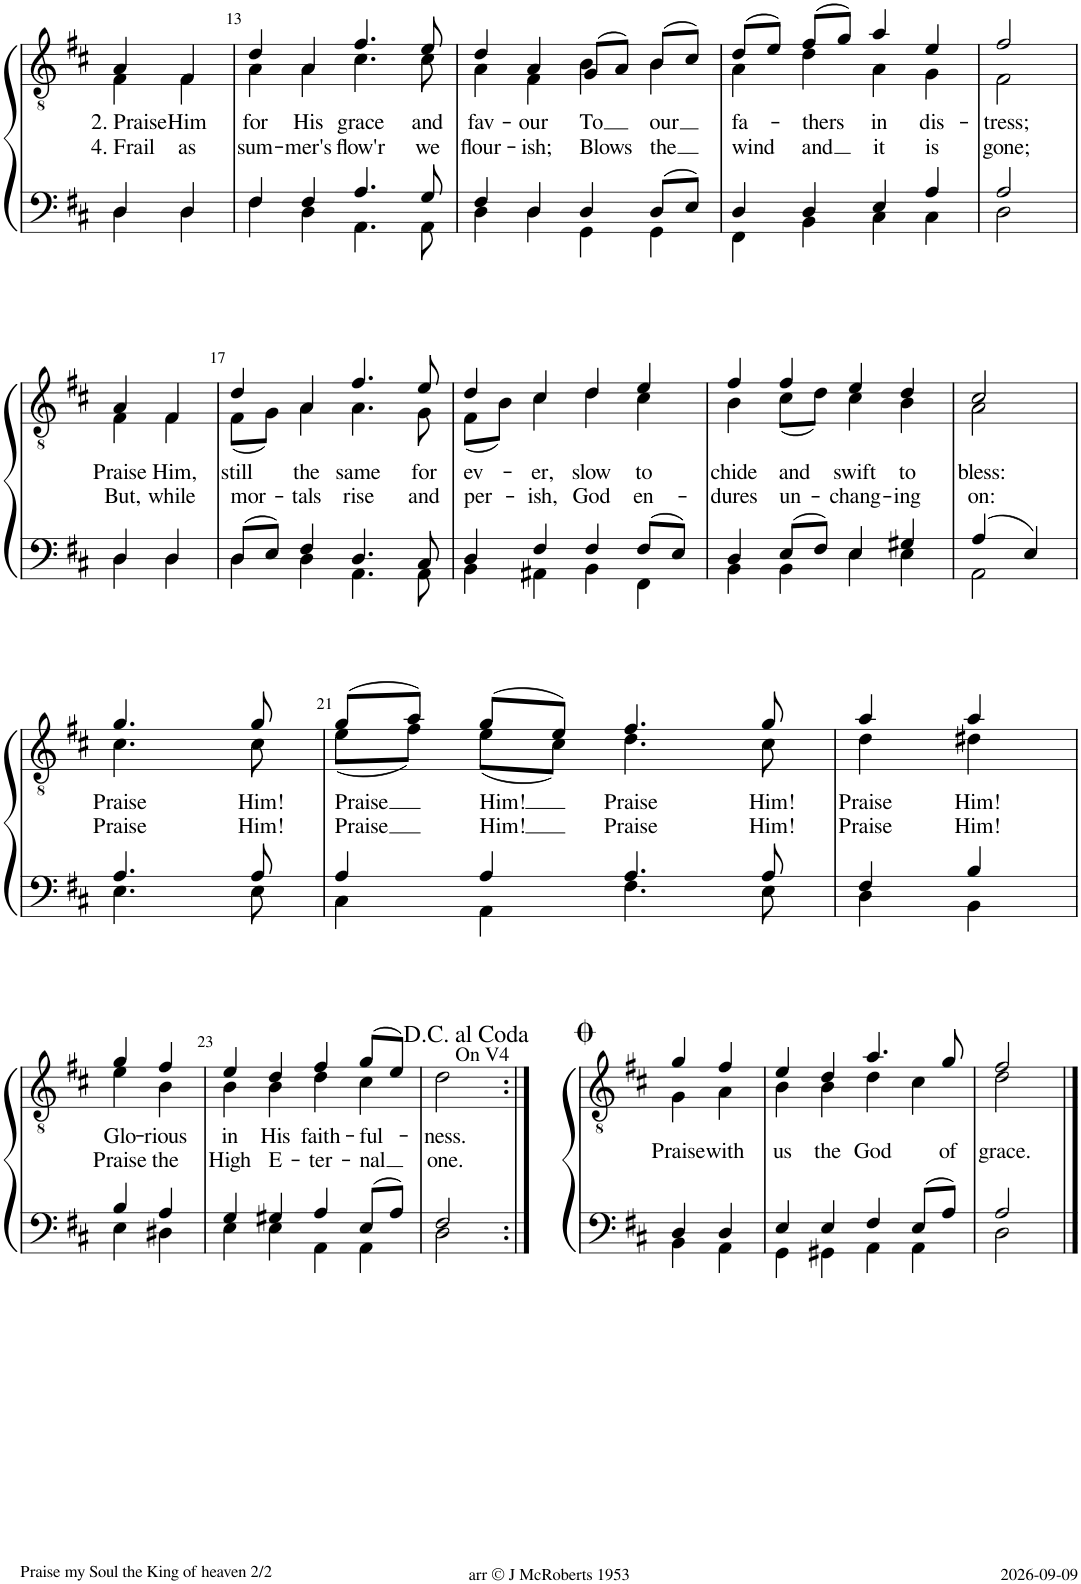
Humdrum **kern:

**kern	**kern	**text	**text
*part1	*part1	*part1	*part1
*staff2	*staff1	*staff1	*staff1
*I"Piano	*	*	*
*I'Pno	*	*	*
!!LO:PB:g=z
*clefF4	*clefGv2	*	*
*k[f#c#]	*k[f#c#]	*	*
*M4/4	*M4/4	*	*
=12X3	=12X3	=12X3	=12X3
*^	*	*	*
!	!	!	!LO:LY:b	!LO:LY:b
*	*	*^	*	*
4D/	4D\	4A/	4F#\	2. Praise	4. Frail
!	!	!	!	!LO:LY:b	!LO:LY:b
4D/	4D\	4F#/	4F#\	Him	as
=13	=13	=13	=13	=13	=13
!	!	!	!	!LO:LY:b	!LO:LY:b
4F#/	4F#\	4d/	4A\	for	sum-
!	!	!	!	!LO:LY:b	!LO:LY:b
4F#/	4D\	4A/	4A\	His	-mer's
!	!	!	!	!LO:LY:b	!LO:LY:b
4.A/	4.AA\	4.f#/	4.c#\	grace	flow'r
!	!	!	!	!LO:LY:b	!LO:LY:b
8G/	8AA\	8e/	8c#\	and	we
=14	=14	=14	=14	=14	=14
!	!	!	!	!LO:LY:b	!LO:LY:b
4F#/	4D\	4d/	4A\	fav-	flour-
!	!	!	!	!LO:LY:b	!LO:LY:b
4D/	4D\	4A/	4F#\	-our	-ish;
!	!	!	!	!LO:LY:b	!LO:LY:b
4D/	4GG\	(8G/L	4B\	To	Blows
.	.	8A/J)	.	.	.
!	!	!	!	!LO:LY:b	!LO:LY:b
8D/L	4GG\	(8B/L	4B\	our	the
8E/J	.	8c#/J)	.	.	.
=15	=15	=15	=15	=15	=15
!	!	!	!	!LO:LY:b	!LO:LY:b
4D/	4FF#\	(8d/L	4A\	fa-	wind
.	.	8e/J)	.	.	.
!	!	!	!	!LO:LY:b	!LO:LY:b
4D/	4BB\	(8f#/L	4d\	-thers	and
.	.	8g/J)	.	.	.
!	!	!	!	!LO:LY:b	!LO:LY:b
4E/	4C#\	4a/	4A\	in	it
!	!	!	!	!LO:LY:b	!LO:LY:b
4A/	4C#\	4e/	4G\	dis-	is
=16	=16	=16	=16	=16	=16
!	!	!	!	!LO:LY:b	!LO:LY:b
2A/	2D\	2f#/	2F#\	-tress;	gone;
!!LO:LB:g=z	!!
=16X4	=16X4	=16X4	=16X4	=16X4	=16X4
!	!	!	!	!LO:LY:b	!LO:LY:b
4D/	4D\	4A/	4F#\	Praise	But,
!	!	!	!	!LO:LY:b	!LO:LY:b
4D/	4D\	4F#/	4F#\	Him,	while
=17	=17	=17	=17	=17	=17
!	!	!	!	!LO:LY:b	!LO:LY:b
8D/L	4D\	4d/	(8F#\L	still	mor-
8E/J	.	.	8G\J)	.	.
!	!	!	!	!LO:LY:b	!LO:LY:b
4F#/	4D\	4A/	4A\	the	-tals
!	!	!	!	!LO:LY:b	!LO:LY:b
4.D/	4.AA\	4.f#/	4.A\	same	rise
!	!	!	!	!LO:LY:b	!LO:LY:b
8C#/	8AA\	8e/	8G\	for	and
=18	=18	=18	=18	=18	=18
!	!	!	!	!LO:LY:b	!LO:LY:b
4D/	4BB\	4d/	(8F#\L	ev-	per-
.	.	.	8B\J)	.	.
!	!	!	!	!LO:LY:b	!LO:LY:b
4F#/	4AA#X\	4c#/	4c#\	-er,	-ish,
!	!	!	!	!LO:LY:b	!LO:LY:b
4F#/	4BB\	4d/	4d\	slow	God
!	!	!	!	!LO:LY:b	!LO:LY:b
8F#/L	4FF#\	4e/	4c#\	to	en-
8E/J	.	.	.	.	.
=19	=19	=19	=19	=19	=19
!	!	!	!	!LO:LY:b	!LO:LY:b
4D/	4BB\	4f#/	4B\	chide	-dures
!	!	!	!	!LO:LY:b	!LO:LY:b
8E/L	4BB\	4f#/	(8c#\L	and	un-
8F#/J	.	.	8d\J)	.	.
!	!	!	!	!LO:LY:b	!LO:LY:b
4E/	4E\	4e/	4c#\	swift	-chang-
!	!	!	!	!LO:LY:b	!LO:LY:b
4G#X/	4E\	4d/	4B\	to	-ing
=20	=20	=20	=20	=20	=20
!	!	!	!	!LO:LY:b	!LO:LY:b
4A/	2AA\	2c#/	2A\	bless:	on:
4E/	.	.	.	.	.
!!LO:LB:g=z	!!
=20X5	=20X5	=20X5	=20X5	=20X5	=20X5
!	!	!	!	!LO:LY:b	!LO:LY:b
4.A/	4.E\	4.g/	4.c#\	Praise	Praise
!	!	!	!	!LO:LY:b	!LO:LY:b
8A/	8E\	8g/	8c#\	Him!	Him!
=21	=21	=21	=21	=21	=21
!	!	!	!	!LO:LY:b	!LO:LY:b
4A/	4C#\	(8g/L	(8e\L	Praise	Praise
.	.	8a/J)	8f#\J)	.	.
!	!	!	!	!LO:LY:b	!LO:LY:b
4A/	4AA\	(8g/L	(8e\L	Him!	Him!
.	.	8e/J)	8c#\J)	.	.
!	!	!	!	!LO:LY:b	!LO:LY:b
4.A/	4.F#\	4.f#/	4.d\	Praise	Praise
!	!	!	!	!LO:LY:b	!LO:LY:b
8A/	8E\	8g/	8c#\	Him!	Him!
=22	=22	=22	=22	=22	=22
!	!	!	!	!LO:LY:b	!LO:LY:b
4F#/	4D\	4a/	4d\	Praise	Praise
!	!	!	!	!LO:LY:b	!LO:LY:b
4B/	4BB\	4a/	4d#X\	Him!	Him!
!!LO:LB:g=z	!!
=22X6	=22X6	=22X6	=22X6	=22X6	=22X6
!	!	!	!	!LO:LY:b	!LO:LY:b
4B/	4E\	4g/	4e\	Glo-	Praise
!	!	!	!	!LO:LY:b	!LO:LY:b
4A/	4D#X\	4f#/	4B\	-rious	the
=23	=23	=23	=23	=23	=23
!	!	!	!	!LO:LY:b	!LO:LY:b
4G/	4E\	4e/	4B\	in	High
!	!	!	!	!LO:LY:b	!LO:LY:b
4G#X/	4E\	4d/	4B\	His	E-
!	!	!	!	!LO:LY:b	!LO:LY:b
4A/	4AA\	4f#/	4d\	faith-	-ter-
!	!	!	!	!LO:LY:b	!LO:LY:b
8E/L	4AA\	(8g/L	4c#\	-ful-	-nal
8A/J	.	8e/J)	.	.	.
*	*	*v	*v	*	*
=24	=24	=24	=24	=24
!	!	!LO:TX:a:t=On V4	!	!
!	!	!	!LO:LY:b	!LO:LY:b
2F#/	2D\	2d\	-ness.	one.
=24X7:|!	=24X7:|!	=24X7:|!	=24X7:|!	=24X7:|!
!	!	!	!LO:LY:b	!
*	*	*^	*	*
4D/	4BB\	4g/	4G\	Praise	.
!	!	!	!	!LO:LY:b	!
4D/	4AA\	4f#/	4A\	with	.
=25	=25	=25	=25	=25	=25
!	!	!	!	!LO:LY:b	!
4E/	4GG\	4e/	4B\	us	.
!	!	!	!	!LO:LY:b	!
4E/	4GG#X\	4d/	4B\	the	.
!	!	!	!	!LO:LY:b	!
4F#/	4AA\	4.a/	4d\	God	.
8E/L	4AA\	.	4c#\	.	.
!	!	!	!	!LO:LY:b	!
8A/J	.	8g/	.	of	.
=26	=26	=26	=26	=26	=26
!	!	!	!	!LO:LY:b	!
2A/	2D\	2f#/	2d\	grace.	.
*v	*v	*	*	*	*
*	*v	*v	*	*
==	==	==	==
*-	*-	*-	*-
